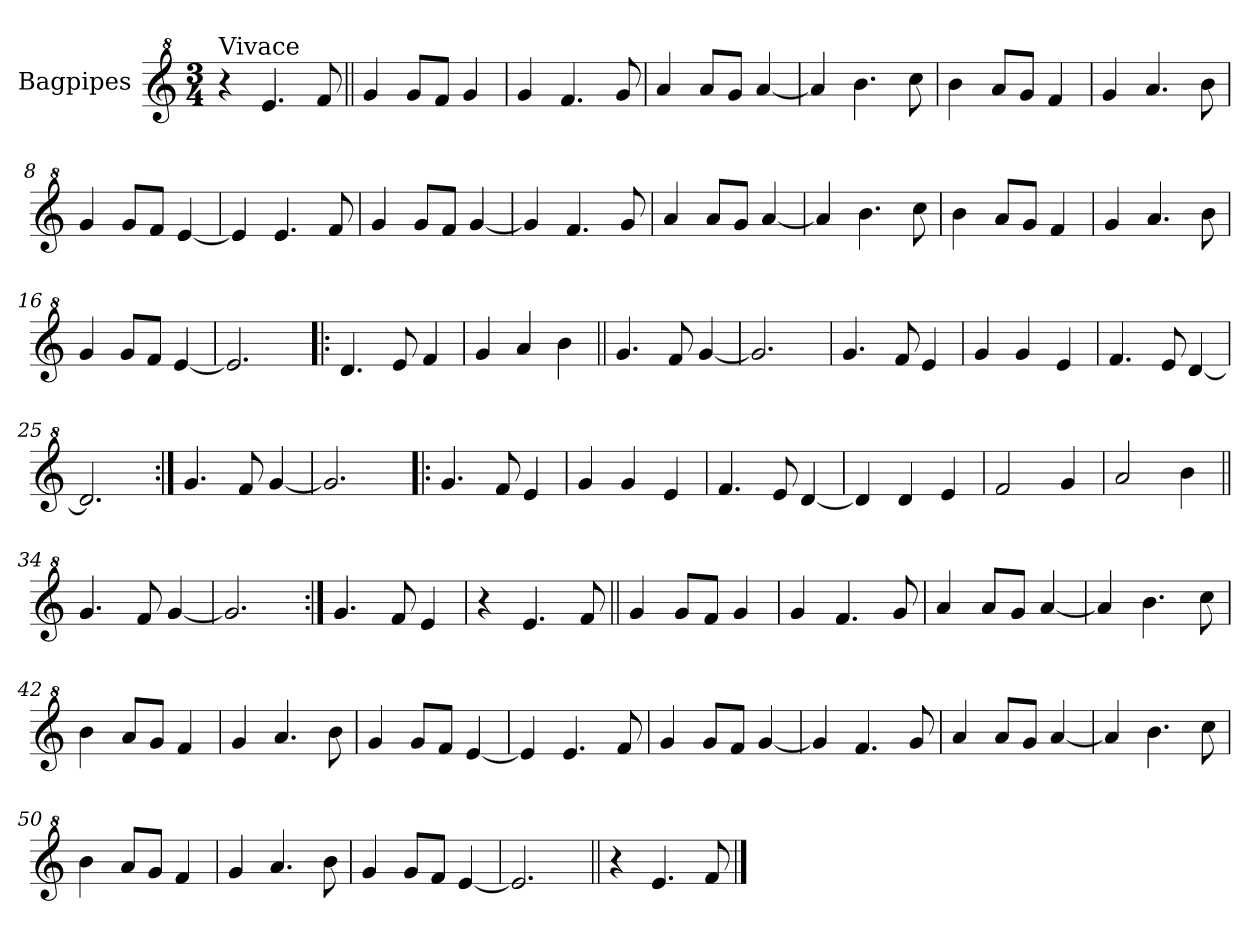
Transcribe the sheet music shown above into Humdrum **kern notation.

**kern
*part1
*staff1
*I"Bagpipes
*I'Bag
*clefG^2
*k[]
*C:
*M3/4
=1
!LO:TX:a:t=Vivace
4r
4.ee/
8ff/
=2||
4gg/
8gg/L
8ff/J
4gg/
=3
4gg/
4.ff/
8gg/
=4
4aa/
8aa/L
8gg/J
[4aa/
=5
4aa/]
4.bb\
8ccc\
=6
4bb\
8aa/L
8gg/J
4ff/
=7
4gg/
4.aa/
8bb\
=8
4gg/
8gg/L
8ff/J
[4ee/
=9
4ee/]
4.ee/
8ff/
=10
4gg/
8gg/L
8ff/J
[4gg/
!!LO:LB:g=z
=11
4gg/]
4.ff/
8gg/
=12
4aa/
8aa/L
8gg/J
[4aa/
=13
4aa/]
4.bb\
8ccc\
=14
4bb\
8aa/L
8gg/J
4ff/
=15
4gg/
4.aa/
8bb\
=16
4gg/
8gg/L
8ff/J
[4ee/
=17
2.ee/]
=18!|:
4.dd/
8ee/
4ff/
=19
4gg/
4aa/
4bb\
=20||
4.gg/
8ff/
[4gg/
=21
2.gg/]
!!LO:LB:g=z
=22
4.gg/
8ff/
4ee/
=23
4gg/
4gg/
4ee/
=24
4.ff/
8ee/
[4dd/
=25
2.dd/]
=26:|!
4.gg/
8ff/
[4gg/
=27
2.gg/]
=28!|:
4.gg/
8ff/
4ee/
=29
4gg/
4gg/
4ee/
=30
4.ff/
8ee/
[4dd/
=31
4dd/]
4dd/
4ee/
=32
2ff/
4gg/
=33
2aa/
4bb\
!!LO:LB:g=z
=34||
4.gg/
8ff/
[4gg/
=35
2.gg/]
=36:|!
4.gg/
8ff/
4ee/
=37
4r
4.ee/
8ff/
=38||
4gg/
8gg/L
8ff/J
4gg/
=39
4gg/
4.ff/
8gg/
=40
4aa/
8aa/L
8gg/J
[4aa/
=41
4aa/]
4.bb\
8ccc\
=42
4bb\
8aa/L
8gg/J
4ff/
=43
4gg/
4.aa/
8bb\
=44
4gg/
8gg/L
8ff/J
[4ee/
!!LO:LB:g=z
=45
4ee/]
4.ee/
8ff/
=46
4gg/
8gg/L
8ff/J
[4gg/
=47
4gg/]
4.ff/
8gg/
=48
4aa/
8aa/L
8gg/J
[4aa/
=49
4aa/]
4.bb\
8ccc\
=50
4bb\
8aa/L
8gg/J
4ff/
=51
4gg/
4.aa/
8bb\
=52
4gg/
8gg/L
8ff/J
[4ee/
=53
2.ee/]
=54||
4r
4.ee/
8ff/
==
*-
